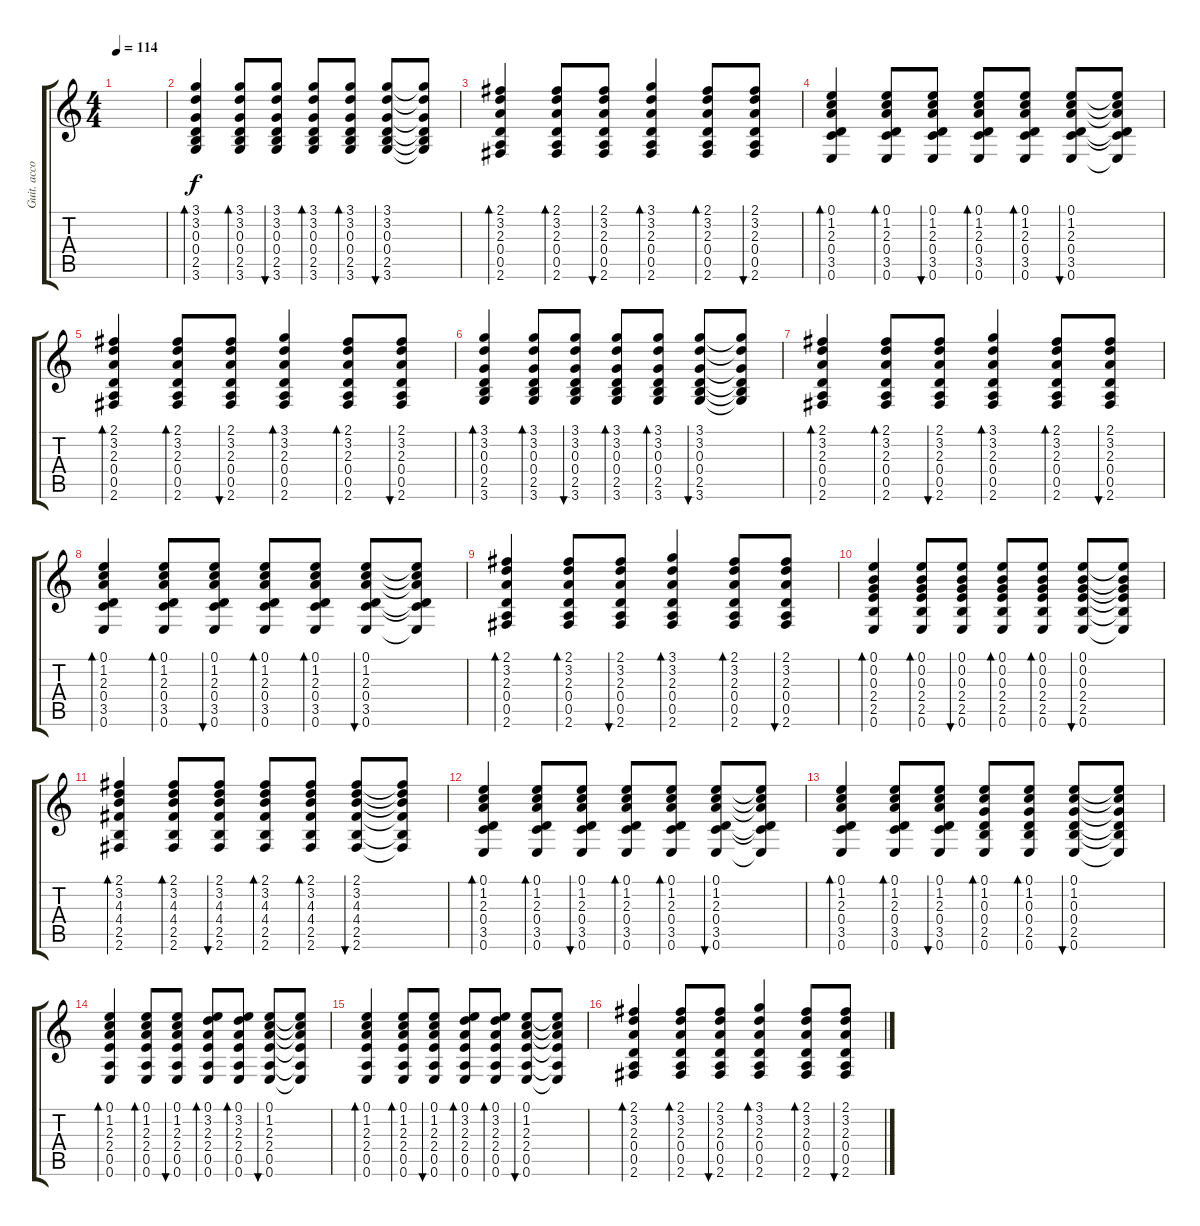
\track ("Guit. accomp." "Guit. acco") {instrument acousticguitarsteel}
\staff {score tabs}
\tuning (E4 B3 G3 D3 A2 E2) {hide}
\ts (4 4)
\tempo 114
\clef g2
\ks c
|
(3.1 3.2 0.3 0.4 2.5 3.6).4{bd 120} (3.1 3.2 0.3 0.4 2.5 3.6).8{bd 30} (3.1 3.2 0.3 0.4 2.5 3.6).8{bu 30} (3.1 3.2 0.3 0.4 2.5 3.6).8{bd 30} (3.1 3.2 0.3 0.4 2.5 3.6).8{bd 30} (3.1 3.2 0.3 0.4 2.5 3.6).8{bu 30} (3.1{t} 3.2{t} 0.3{t} 0.4{t} 2.5{t} 3.6{t}).8 |
(2.1 3.2 2.3 0.4 0.5 2.6).4{bd 120} (2.1 3.2 2.3 0.4 0.5 2.6).8{bd 30} (2.1 3.2 2.3 0.4 0.5 2.6).8{bu 30} (3.1 3.2 2.3 0.4 0.5 2.6).4{bd 30} (2.1 3.2 2.3 0.4 0.5 2.6).8{bd 30} (2.1 3.2 2.3 0.4 0.5 2.6).8{bu 30} |
(0.1 1.2 2.3 0.4 3.5 0.6).4{bd 120} (0.1 1.2 2.3 0.4 3.5 0.6).8{bd 30} (0.1 1.2 2.3 0.4 3.5 0.6).8{bu 30} (0.1 1.2 2.3 0.4 3.5 0.6).8{bd 30} (0.1 1.2 2.3 0.4 3.5 0.6).8{bd 30} (0.1 1.2 2.3 0.4 3.5 0.6).8{bu 30} (0.1{t} 1.2{t} 2.3{t} 0.4{t} 3.5{t} 0.6{t}).8 |
(2.1 3.2 2.3 0.4 0.5 2.6).4{bd 120} (2.1 3.2 2.3 0.4 0.5 2.6).8{bd 30} (2.1 3.2 2.3 0.4 0.5 2.6).8{bu 30} (3.1 3.2 2.3 0.4 0.5 2.6).4{bd 30} (2.1 3.2 2.3 0.4 0.5 2.6).8{bd 30} (2.1 3.2 2.3 0.4 0.5 2.6).8{bu 30} |
(3.1 3.2 0.3 0.4 2.5 3.6).4{bd 120} (3.1 3.2 0.3 0.4 2.5 3.6).8{bd 30} (3.1 3.2 0.3 0.4 2.5 3.6).8{bu 30} (3.1 3.2 0.3 0.4 2.5 3.6).8{bd 30} (3.1 3.2 0.3 0.4 2.5 3.6).8{bd 30} (3.1 3.2 0.3 0.4 2.5 3.6).8{bu 30} (3.1{t} 3.2{t} 0.3{t} 0.4{t} 2.5{t} 3.6{t}).8 |
(2.1 3.2 2.3 0.4 0.5 2.6).4{bd 120} (2.1 3.2 2.3 0.4 0.5 2.6).8{bd 30} (2.1 3.2 2.3 0.4 0.5 2.6).8{bu 30} (3.1 3.2 2.3 0.4 0.5 2.6).4{bd 30} (2.1 3.2 2.3 0.4 0.5 2.6).8{bd 30} (2.1 3.2 2.3 0.4 0.5 2.6).8{bu 30} |
(0.1 1.2 2.3 0.4 3.5 0.6).4{bd 120} (0.1 1.2 2.3 0.4 3.5 0.6).8{bd 30} (0.1 1.2 2.3 0.4 3.5 0.6).8{bu 30} (0.1 1.2 2.3 0.4 3.5 0.6).8{bd 30} (0.1 1.2 2.3 0.4 3.5 0.6).8{bd 30} (0.1 1.2 2.3 0.4 3.5 0.6).8{bu 30} (0.1{t} 1.2{t} 2.3{t} 0.4{t} 3.5{t} 0.6{t}).8 |
(2.1 3.2 2.3 0.4 0.5 2.6).4{bd 120} (2.1 3.2 2.3 0.4 0.5 2.6).8{bd 30} (2.1 3.2 2.3 0.4 0.5 2.6).8{bu 30} (3.1 3.2 2.3 0.4 0.5 2.6).4{bd 30} (2.1 3.2 2.3 0.4 0.5 2.6).8{bd 30} (2.1 3.2 2.3 0.4 0.5 2.6).8{bu 30} |
(0.1 0.2 0.3 2.4 2.5 0.6).4{bd 120} (0.1 0.2 0.3 2.4 2.5 0.6).8{bd 30} (0.1 0.2 0.3 2.4 2.5 0.6).8{bu 30} (0.1 0.2 0.3 2.4 2.5 0.6).8{bd 30} (0.1 0.2 0.3 2.4 2.5 0.6).8{bd 30} (0.1 0.2 0.3 2.4 2.5 0.6).8{bu 30} (0.1{t} 0.2{t} 0.3{t} 2.4{t} 2.5{t} 0.6{t}).8 |
(2.1 3.2 4.3 4.4 2.5 2.6).4{bd 120} (2.1 3.2 4.3 4.4 2.5 2.6).8{bd 30} (2.1 3.2 4.3 4.4 2.5 2.6).8{bu 30} (2.1 3.2 4.3 4.4 2.5 2.6).8{bd 30} (2.1 3.2 4.3 4.4 2.5 2.6).8{bd 30} (2.1 3.2 4.3 4.4 2.5 2.6).8{bu 30} (2.1{t} 3.2{t} 4.3{t} 4.4{t} 2.5{t} 2.6{t}).8 |
(0.1 1.2 2.3 0.4 3.5 0.6).4{bd 120} (0.1 1.2 2.3 0.4 3.5 0.6).8{bd 30} (0.1 1.2 2.3 0.4 3.5 0.6).8{bu 30} (0.1 1.2 2.3 0.4 3.5 0.6).8{bd 30} (0.1 1.2 2.3 0.4 3.5 0.6).8{bd 30} (0.1 1.2 2.3 0.4 3.5 0.6).8{bu 30} (0.1{t} 1.2{t} 2.3{t} 0.4{t} 3.5{t} 0.6{t}).8 |
(0.1 1.2 2.3 0.4 3.5 0.6).4{bd 120} (0.1 1.2 2.3 0.4 3.5 0.6).8{bd 30} (0.1 1.2 2.3 0.4 3.5 0.6).8{bu 30} (0.1 1.2 0.3 0.4 2.5 0.6).8{bd 30} (0.1 1.2 0.3 0.4 2.5 0.6).8{bd 30} (0.1 1.2 0.3 0.4 2.5 0.6).8{bu 30} (0.1{t} 1.2{t} 0.3{t} 0.4{t} 2.5{t} 0.6{t}).8 |
(0.1 1.2 2.3 2.4 0.5 0.6).4{bd 120} (0.1 1.2 2.3 2.4 0.5 0.6).8{bd 30} (0.1 1.2 2.3 2.4 0.5 0.6).8{bu 30} (0.1 3.2 2.3 2.4 0.5 0.6).8{bd 30} (0.1 3.2 2.3 2.4 0.5 0.6).8{bd 30} (0.1 1.2 2.3 2.4 0.5 0.6).8{bu 30} (0.1{t} 1.2{t} 2.3{t} 2.4{t} 0.5{t} 0.6{t}).8 |
(0.1 1.2 2.3 2.4 0.5 0.6).4{bd 120} (0.1 1.2 2.3 2.4 0.5 0.6).8{bd 30} (0.1 1.2 2.3 2.4 0.5 0.6).8{bu 30} (0.1 3.2 2.3 2.4 0.5 0.6).8{bd 30} (0.1 3.2 2.3 2.4 0.5 0.6).8{bd 30} (0.1 1.2 2.3 2.4 0.5 0.6).8{bu 30} (0.1{t} 1.2{t} 2.3{t} 2.4{t} 0.5{t} 0.6{t}).8 |
(2.1 3.2 2.3 0.4 0.5 2.6).4{bd 120} (2.1 3.2 2.3 0.4 0.5 2.6).8{bd 30} (2.1 3.2 2.3 0.4 0.5 2.6).8{bu 30} (3.1 3.2 2.3 0.4 0.5 2.6).4{bd 30} (2.1 3.2 2.3 0.4 0.5 2.6).8{bd 30} (2.1 3.2 2.3 0.4 0.5 2.6).8{bu 30}
